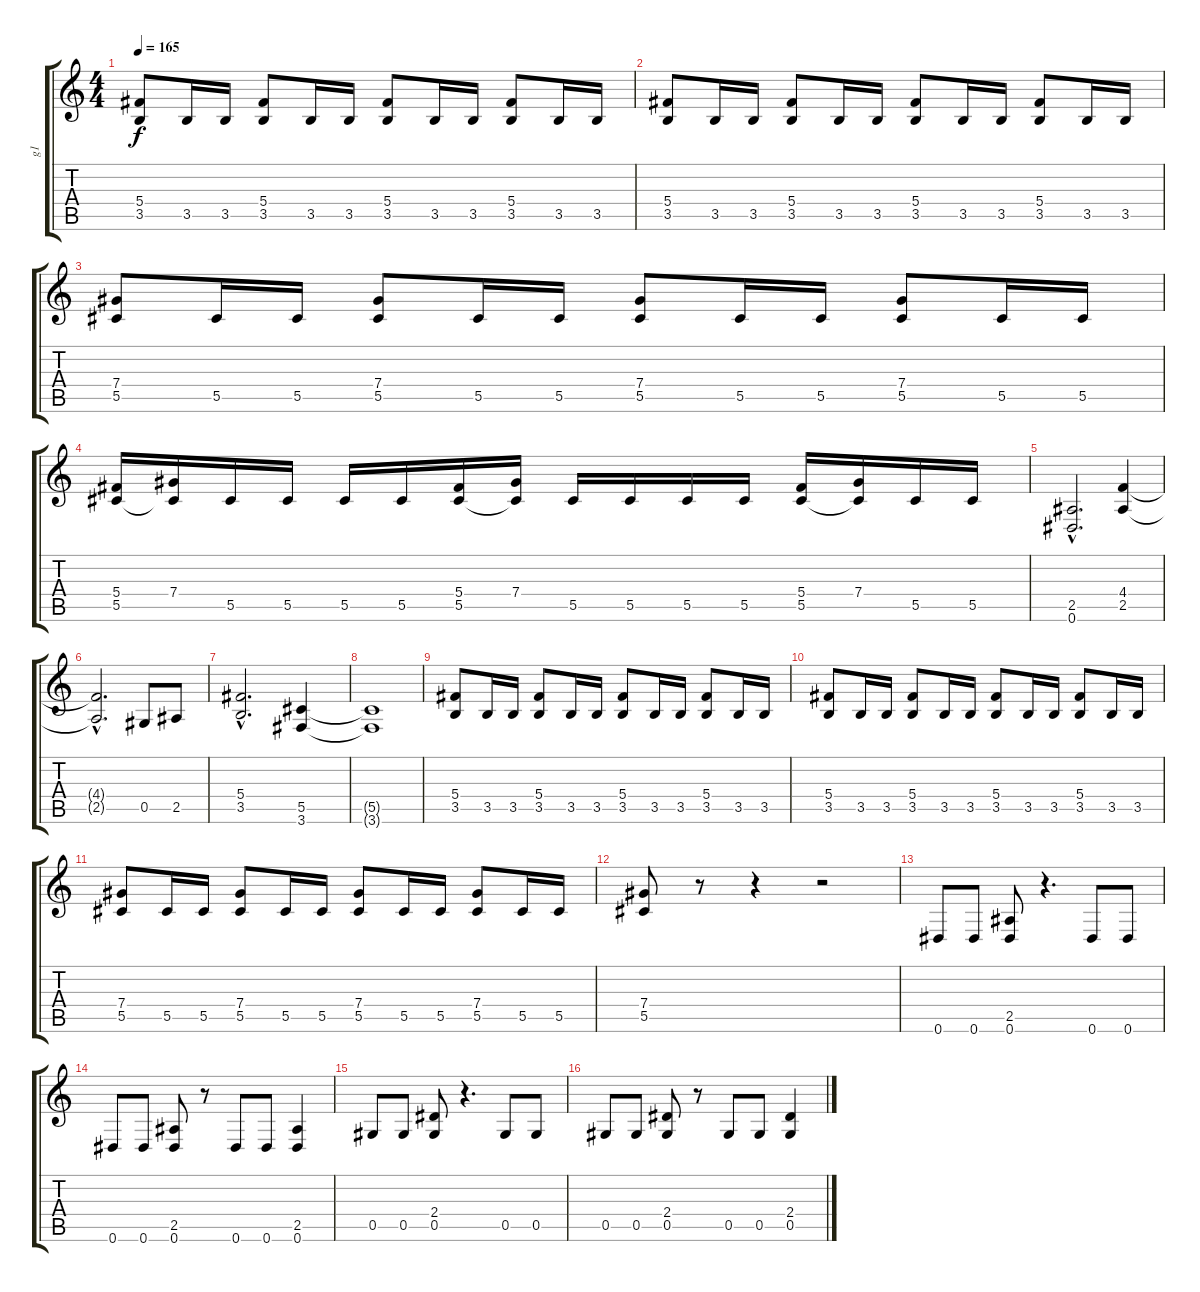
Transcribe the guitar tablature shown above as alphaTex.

\track ("g1" "g1") {instrument distortionguitar}
\staff {score tabs}
\tuning (Eb4 Bb3 Gb3 Db3 Ab2 Eb2) {hide}
\ts (4 4)
\tempo 165
\clef g2
\ks c
(5.4 3.5).8{dy f} 3.5.16 3.5.16 (5.4 3.5).8 3.5.16 3.5.16 (5.4 3.5).8 3.5.16 3.5.16 (5.4 3.5).8 3.5.16 3.5.16 |
(5.4 3.5).8 3.5.16 3.5.16 (5.4 3.5).8 3.5.16 3.5.16 (5.4 3.5).8 3.5.16 3.5.16 (5.4 3.5).8 3.5.16 3.5.16 |
(7.4 5.5).8 5.5.16 5.5.16 (7.4 5.5).8 5.5.16 5.5.16 (7.4 5.5).8 5.5.16 5.5.16 (7.4 5.5).8 5.5.16 5.5.16 |
(5.4 5.5).16 (7.4 5.5{t}).16 5.5.16 5.5.16 5.5.16 5.5.16 (5.4 5.5).16 (7.4 5.5{t}).16 5.5.16 5.5.16 5.5.16 5.5.16 (5.4 5.5).16 (7.4 5.5{t}).16 5.5.16 5.5.16 |
(2.5{hac} 0.6{hac}).2{d} (4.4 2.5).4 |
(4.4{hac t} 2.5{hac t}).2{d} 0.5.8 2.5.8 |
(5.4{hac} 3.5{hac}).2{d} (5.5 3.6).4 |
(5.5{t} 3.6{t}).1 |
(5.4 3.5).8 3.5.16 3.5.16 (5.4 3.5).8 3.5.16 3.5.16 (5.4 3.5).8 3.5.16 3.5.16 (5.4 3.5).8 3.5.16 3.5.16 |
(5.4 3.5).8 3.5.16 3.5.16 (5.4 3.5).8 3.5.16 3.5.16 (5.4 3.5).8 3.5.16 3.5.16 (5.4 3.5).8 3.5.16 3.5.16 |
(7.4 5.5).8 5.5.16 5.5.16 (7.4 5.5).8 5.5.16 5.5.16 (7.4 5.5).8 5.5.16 5.5.16 (7.4 5.5).8 5.5.16 5.5.16 |
(7.4 5.5).8 r.8 r.4 r.2 |
0.6.8 0.6.8 (2.5 0.6).8 r.4{d} 0.6.8 0.6.8 |
0.6.8 0.6.8 (2.5 0.6).8 r.8 0.6.8 0.6.8 (2.5 0.6).4 |
0.5.8 0.5.8 (2.4 0.5).8 r.4{d} 0.5.8 0.5.8 |
0.5.8 0.5.8 (2.4 0.5).8 r.8 0.5.8 0.5.8 (2.4 0.5).4
